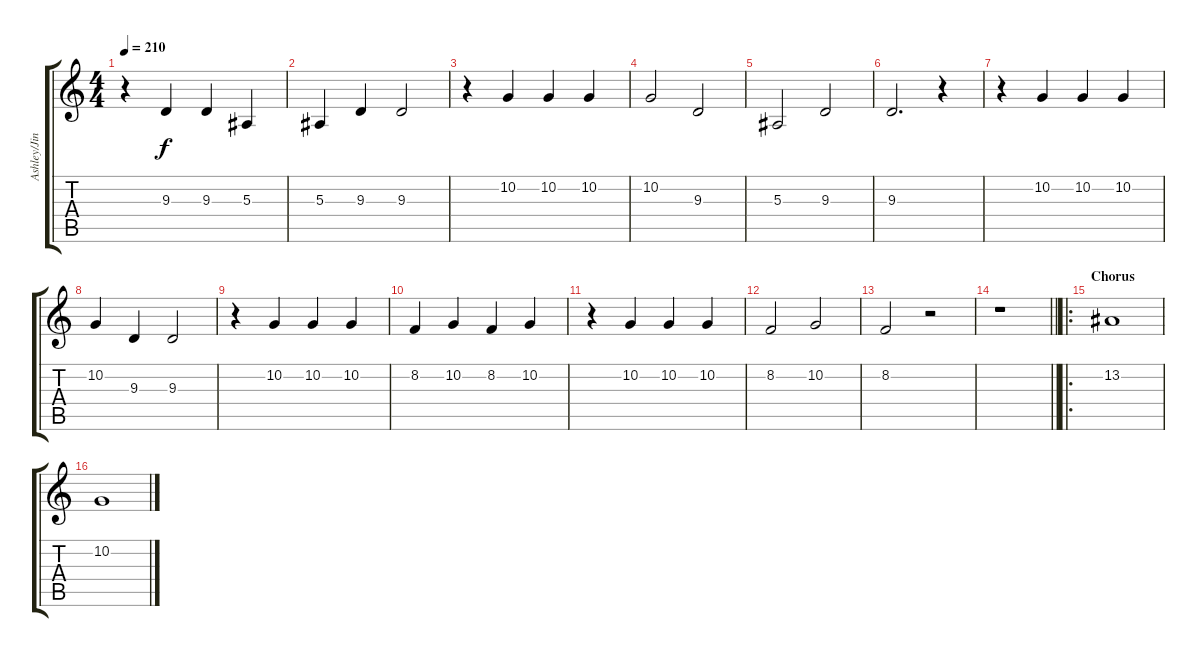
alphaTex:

\track ("Ashley/Jinxx Vocals" "Ashley/Jin") {instrument sopranosax}
\staff {score tabs}
\tuning (D4 A3 F3 C3 G2 C2) {hide}
\ts (4 4)
\tempo 210
\clef g2
\ks c
r.4{dy f} 9.3.4 9.3.4 5.3.4 |
5.3.4 9.3.4 9.3.2 |
r.4 10.2.4 10.2.4 10.2.4 |
10.2.2 9.3.2 |
5.3.2 9.3.2 |
9.3.2{d} r.4 |
r.4 10.2.4 10.2.4 10.2.4 |
10.2.4 9.3.4 9.3.2 |
r.4 10.2.4 10.2.4 10.2.4 |
8.2.4 10.2.4 8.2.4 10.2.4 |
r.4 10.2.4 10.2.4 10.2.4 |
8.2.2 10.2.2 |
8.2.2 r.2 |
\barLineRight lightlight
r.1 |
\ro
\section ("" "Chorus")
13.2.1 |
10.2.1
